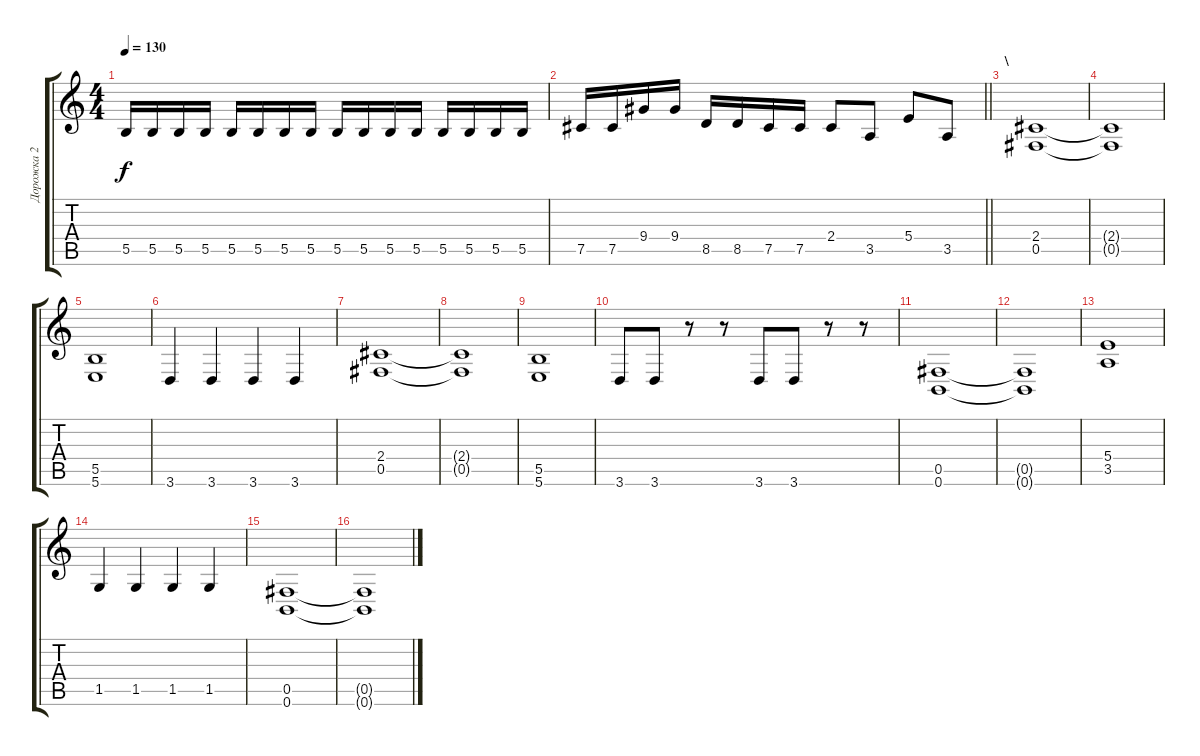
\track ("Дорожка 2" "Дорожка 2") {instrument distortionguitar}
\staff {score tabs}
\tuning (Db4 Ab3 E3 B2 Gb2 B1) {hide}
\ts (4 4)
\tempo 130
\clef g2
\ks c
5.5.16{dy f} 5.5.16 5.5.16 5.5.16 5.5.16 5.5.16 5.5.16 5.5.16 5.5.16 5.5.16 5.5.16 5.5.16 5.5.16 5.5.16 5.5.16 5.5.16 |
\barLineRight lightlight
7.5.16 7.5.16 9.4.16 9.4.16 8.5.16 8.5.16 7.5.16 7.5.16 2.4.8 3.5.8 5.4.8 3.5.8 |
\section ("" "\\")
(2.4 0.5).1 |
(2.4{t} 0.5{t}).1 |
(5.5 5.6).1 |
3.6.4 3.6.4 3.6.4 3.6.4 |
(2.4 0.5).1 |
(2.4{t} 0.5{t}).1 |
(5.5 5.6).1 |
3.6.8 3.6.8 r.8 r.8 3.6.8 3.6.8 r.8 r.8 |
(0.5 0.6).1 |
(0.5{t} 0.6{t}).1 |
(5.4 3.5).1 |
1.5.4 1.5.4 1.5.4 1.5.4 |
(0.5 0.6).1 |
(0.5{t} 0.6{t}).1
